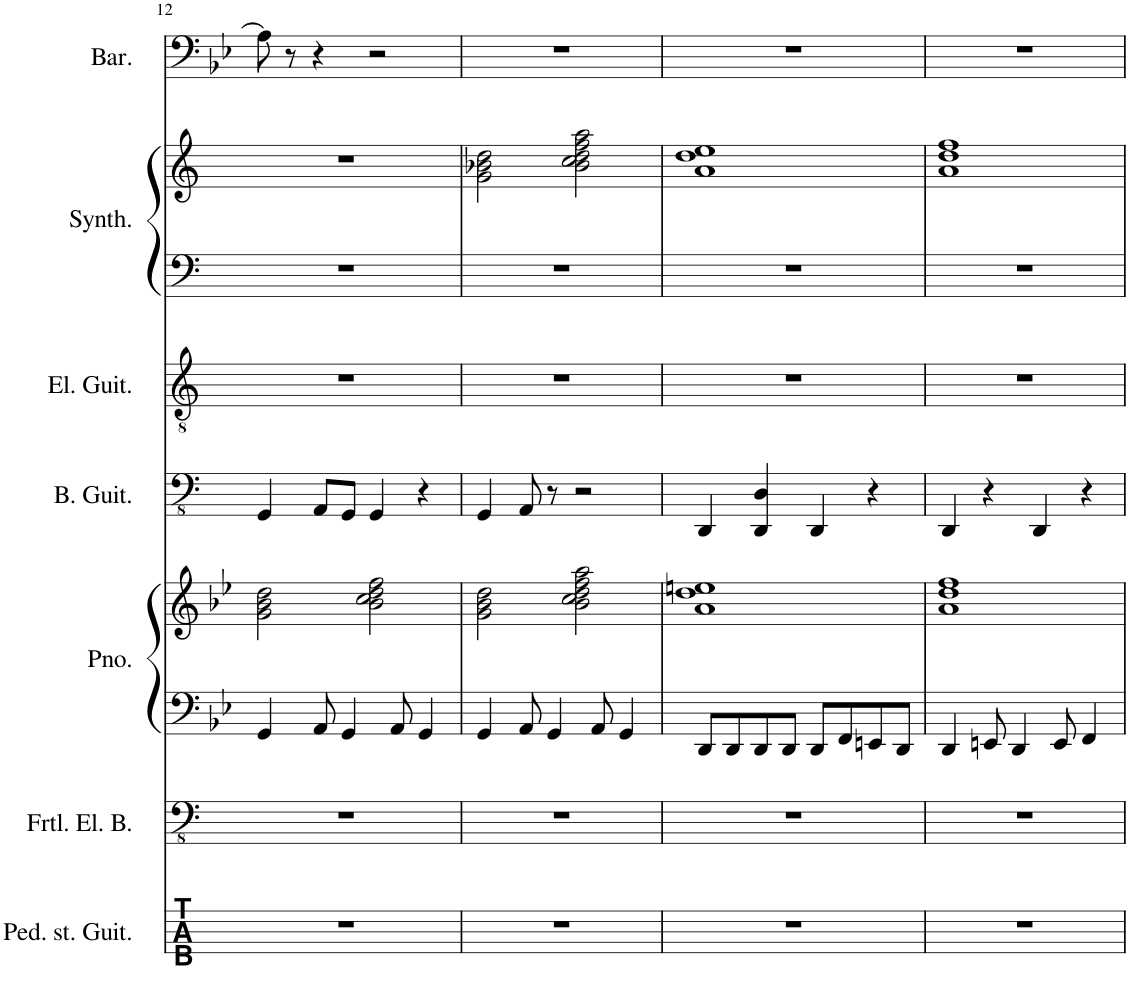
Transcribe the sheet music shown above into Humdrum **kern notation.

**kern	**kern	**kern	**kern	**kern	**kern	**kern	**kern	**kern
*part7	*part6	*part5	*part5	*part4	*part3	*part2	*part2	*part1
*staff9	*staff8	*staff7	*staff6	*staff5	*staff4	*staff3	*staff2	*staff1
*I"Pedal steel Guitar	*I"Fretless Electric Bass	*I"Piano	*	*I"Bass Guitar	*I"Electric Guitar	*I"Keyboard Synthesizer	*	*I"Baritone
*I'Ped. st. Guit.	*I'Frtl. El. B.	*I'Pno.	*	*I'B. Guit.	*I'El. Guit.	*I'Synth.	*	*I'Bar.
!!LO:PB:g=z
*	*clefFv4	*clefF4	*clefG2	*clefFv4	*clefGv2	*clefF4	*clefG2	*clefF4
*k[]	*k[]	*k[b-e-]	*k[b-e-]	*k[]	*k[]	*k[]	*k[]	*k[b-e-]
*M4/4	*M4/4	*M4/4	*M4/4	*M4/4	*M4/4	*M4/4	*M4/4	*M4/4
=12	=12	=12	=12	=12	=12	=12	=12	=12
1r	1r	4GG/	2g\ 2b-\ 2dd\	4GGG/	1r	1r	1r	8A\]
.	.	.	.	.	.	.	.	8r
.	.	8AA/	.	8AAA/L	.	.	.	4r
.	.	4GG/	.	8GGG/J	.	.	.	.
.	.	.	2b-\ 2cc\ 2dd\ 2ff\	4GGG/	.	.	.	2r
.	.	8AA/	.	.	.	.	.	.
.	.	4GG/	.	4r	.	.	.	.
=13	=13	=13	=13	=13	=13	=13	=13	=13
1r	1r	4GG/	2g\ 2b-\ 2dd\	4GGG/	1r	1r	2g\ 2b-X\ 2dd\	1r
.	.	8AA/	.	8AAA/	.	.	.	.
.	.	4GG/	.	8r	.	.	.	.
.	.	.	2b-\ 2cc\ 2dd\ 2ff\ 2aa\	2r	.	.	2b-\ 2cc\ 2dd\ 2ff\ 2aa\	.
.	.	8AA/	.	.	.	.	.	.
.	.	4GG/	.	.	.	.	.	.
=14	=14	=14	=14	=14	=14	=14	=14	=14
1r	1r	8DD/L	1a 1dd 1een	4DDD/	1r	1r	1a 1dd 1ee	1r
.	.	8DD/	.	.	.	.	.	.
.	.	8DD/	.	4DDD/ 4DD/	.	.	.	.
.	.	8DD/J	.	.	.	.	.	.
.	.	8DD/L	.	4DDD/	.	.	.	.
.	.	8FF/	.	.	.	.	.	.
.	.	8EEn/	.	4r	.	.	.	.
.	.	8DD/J	.	.	.	.	.	.
=15	=15	=15	=15	=15	=15	=15	=15	=15
1r	1r	4DD/	1a 1dd 1ff	4DDD/	1r	1r	1a 1dd 1ff	1r
.	.	8EEn/	.	4r	.	.	.	.
.	.	4DD/	.	.	.	.	.	.
.	.	.	.	4DDD/	.	.	.	.
.	.	8EE/	.	.	.	.	.	.
.	.	4FF/	.	4r	.	.	.	.
=	=	=	=	=	=	=	=	=
*-	*-	*-	*-	*-	*-	*-	*-	*-
